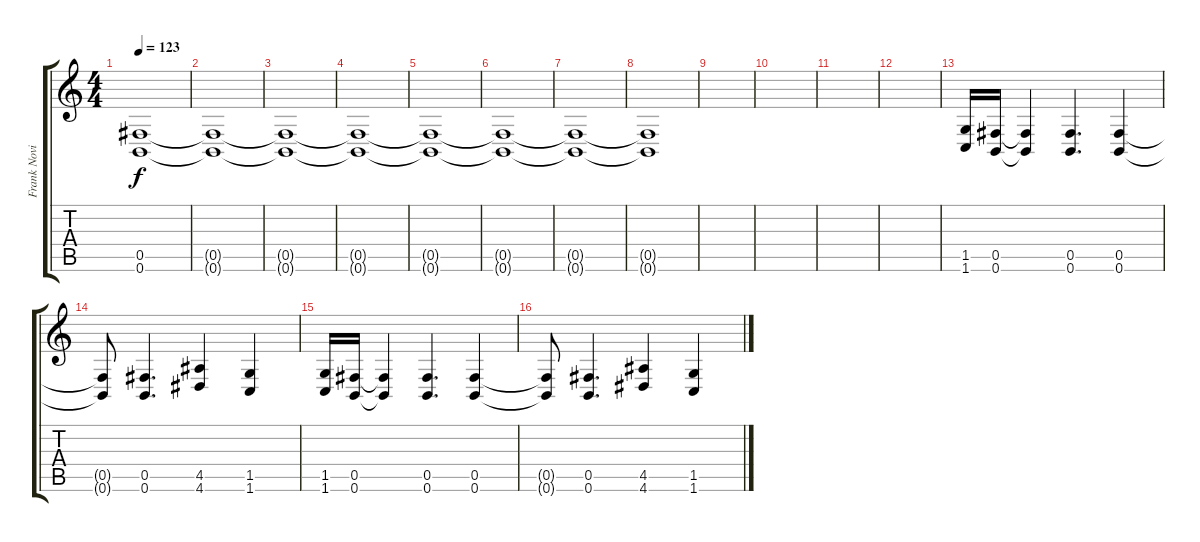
\track ("Frank Novinec" "Frank Novi") {instrument overdrivenguitar}
\staff {score tabs}
\tuning (Db4 Ab3 E3 B2 Gb2 B1) {hide}
\ts (4 4)
\tempo 123
\clef g2
\ks c
(0.5 0.6).1{dy f} |
(0.5{t} 0.6{t}).1 |
(0.5{t} 0.6{t}).1 |
(0.5{t} 0.6{t}).1 |
(0.5{t} 0.6{t}).1{volume 12} |
(0.5{t} 0.6{t}).1{volume 10} |
(0.5{t} 0.6{t}).1{volume 8} |
(0.5{t} 0.6{t}).1{volume 6} |
|
|
|
|
(1.5 1.6).16{volume 14} (0.5 0.6).16 (0.5{t} 0.6{t}).4 (0.5 0.6).4{d} (0.5 0.6).4 |
(0.5{t} 0.6{t}).8 (0.5 0.6).4{d} (4.5 4.6).4 (1.5 1.6).4 |
(1.5 1.6).16 (0.5 0.6).16 (0.5{t} 0.6{t}).4 (0.5 0.6).4{d} (0.5 0.6).4 |
(0.5{t} 0.6{t}).8 (0.5 0.6).4{d} (4.5 4.6).4 (1.5 1.6).4
